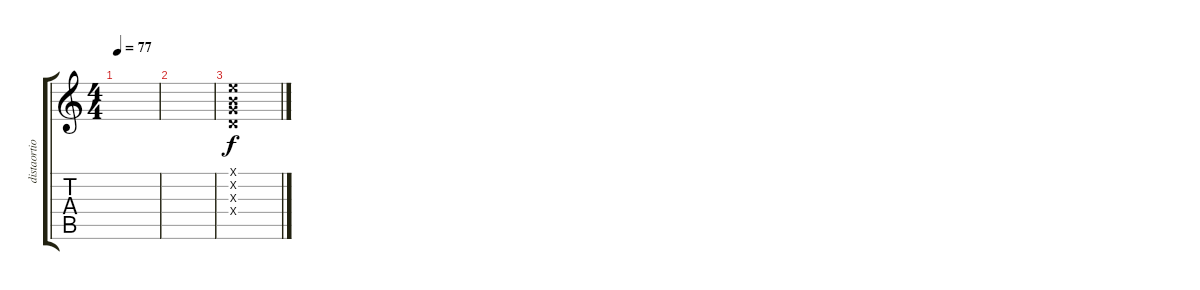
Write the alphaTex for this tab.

\track ("distaortion guitar" "distaortio") {instrument distortionguitar}
\staff {score tabs}
\tuning (E4 B3 G3 D3 A2 E2) {hide}
\ts (4 4)
\tempo 77
\clef g2
\ks c
|
|
(0.1{x} 0.2{x} 0.3{x} 0.4{x}).1{dy f}
